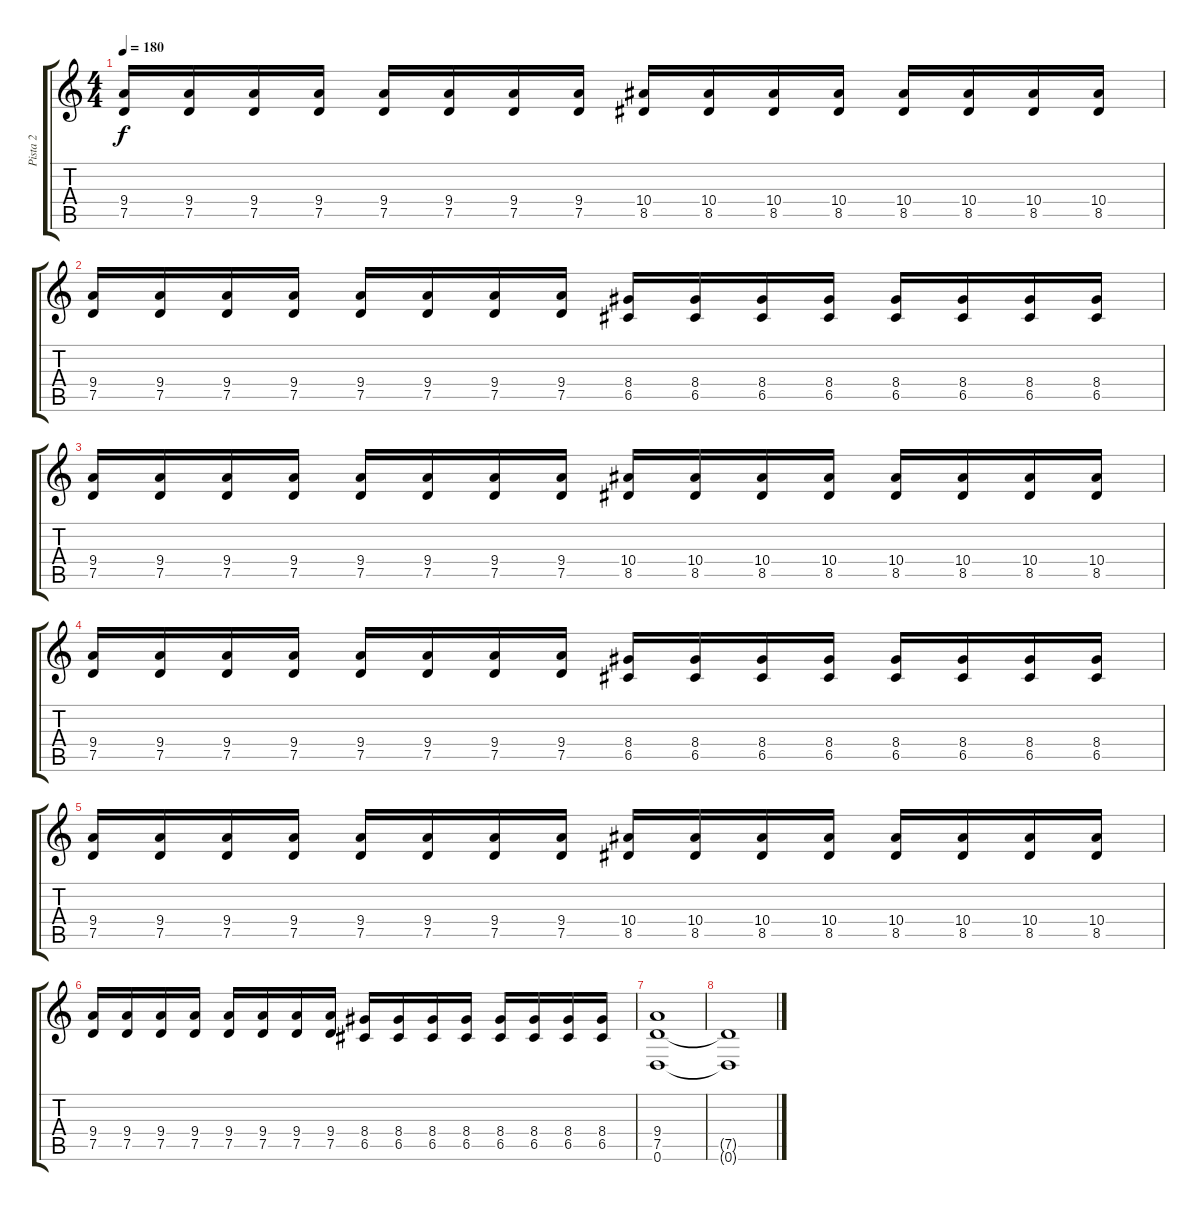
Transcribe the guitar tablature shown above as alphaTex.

\track ("Pista 2" "Pista 2") {instrument distortionguitar}
\staff {score tabs}
\tuning (D4 A3 F3 C3 G2 D2) {hide}
\ts (4 4)
\tempo 180
\clef g2
\ks c
(9.4 7.5).16{dy f} (9.4 7.5).16 (9.4 7.5).16 (9.4 7.5).16 (9.4 7.5).16 (9.4 7.5).16 (9.4 7.5).16 (9.4 7.5).16 (10.4 8.5).16 (10.4 8.5).16 (10.4 8.5).16 (10.4 8.5).16 (10.4 8.5).16 (10.4 8.5).16 (10.4 8.5).16 (10.4 8.5).16 |
(9.4 7.5).16 (9.4 7.5).16 (9.4 7.5).16 (9.4 7.5).16 (9.4 7.5).16 (9.4 7.5).16 (9.4 7.5).16 (9.4 7.5).16 (8.4 6.5).16 (8.4 6.5).16 (8.4 6.5).16 (8.4 6.5).16 (8.4 6.5).16 (8.4 6.5).16 (8.4 6.5).16 (8.4 6.5).16 |
(9.4 7.5).16 (9.4 7.5).16 (9.4 7.5).16 (9.4 7.5).16 (9.4 7.5).16 (9.4 7.5).16 (9.4 7.5).16 (9.4 7.5).16 (10.4 8.5).16 (10.4 8.5).16 (10.4 8.5).16 (10.4 8.5).16 (10.4 8.5).16 (10.4 8.5).16 (10.4 8.5).16 (10.4 8.5).16 |
(9.4 7.5).16 (9.4 7.5).16 (9.4 7.5).16 (9.4 7.5).16 (9.4 7.5).16 (9.4 7.5).16 (9.4 7.5).16 (9.4 7.5).16 (8.4 6.5).16 (8.4 6.5).16 (8.4 6.5).16 (8.4 6.5).16 (8.4 6.5).16 (8.4 6.5).16 (8.4 6.5).16 (8.4 6.5).16 |
(9.4 7.5).16 (9.4 7.5).16 (9.4 7.5).16 (9.4 7.5).16 (9.4 7.5).16 (9.4 7.5).16 (9.4 7.5).16 (9.4 7.5).16 (10.4 8.5).16 (10.4 8.5).16 (10.4 8.5).16 (10.4 8.5).16 (10.4 8.5).16 (10.4 8.5).16 (10.4 8.5).16 (10.4 8.5).16 |
(9.4 7.5).16 (9.4 7.5).16 (9.4 7.5).16 (9.4 7.5).16 (9.4 7.5).16 (9.4 7.5).16 (9.4 7.5).16 (9.4 7.5).16 (8.4 6.5).16 (8.4 6.5).16 (8.4 6.5).16 (8.4 6.5).16 (8.4 6.5).16 (8.4 6.5).16 (8.4 6.5).16 (8.4 6.5).16 |
(9.4 7.5 0.6).1 |
(7.5{t} 0.6{t}).1
